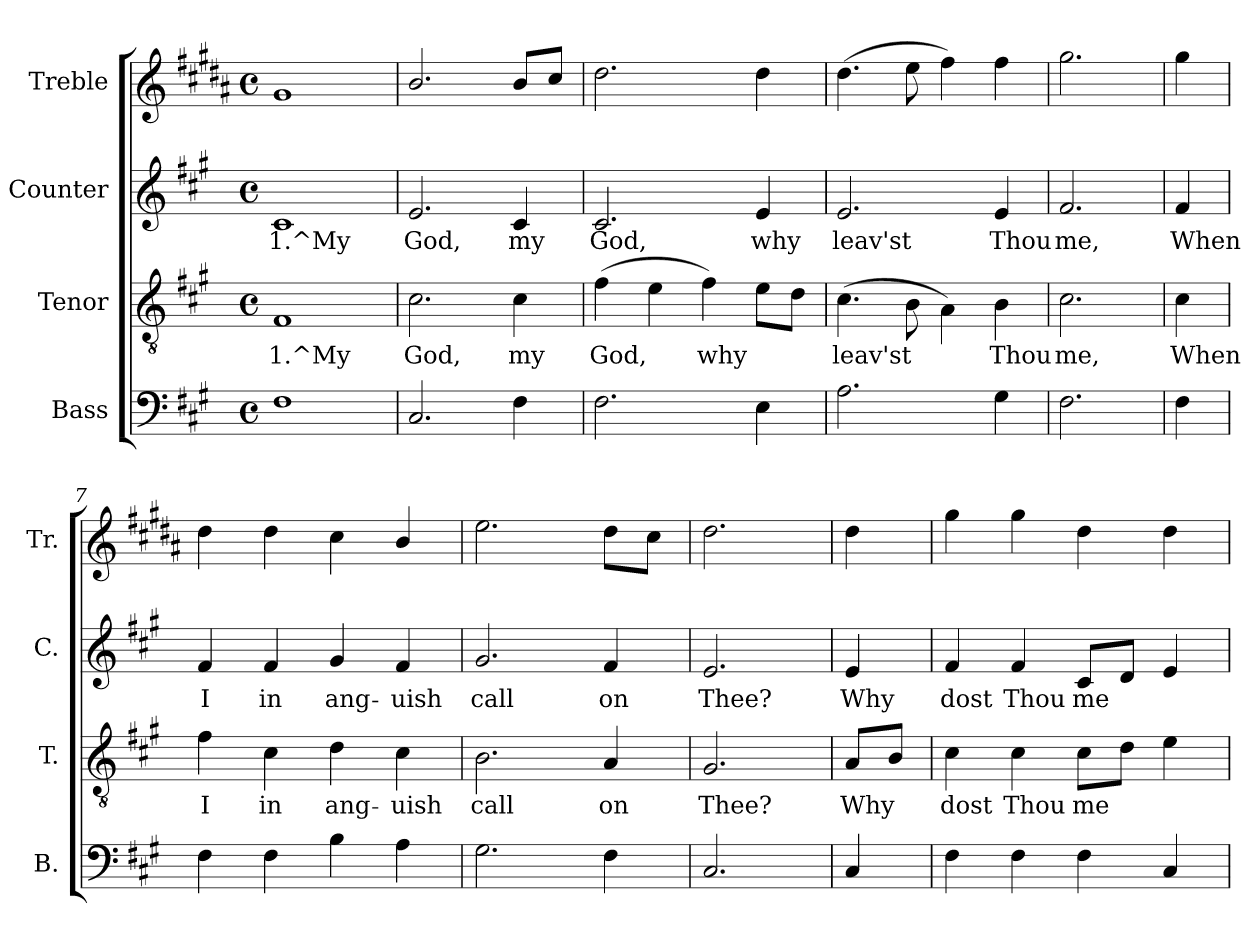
**kern	**text	**kern	**text	**kern	**text	**kern
*part4	*part4	*part3	*part3	*part2	*part2	*part1
*staff4	*staff4	*staff3	*staff3	*staff2	*staff2	*staff1
*I"Bass	*	*I"Tenor	*	*I"Counter	*	*I"Treble
*I'B.	*	*I'T.	*	*I'C.	*	*I'Tr.
!!LO:PB:g=z
*stria5	*	*stria5	*	*stria5	*	*stria5
*clefF4	*	*clefGv2	*	*clefG2	*	*clefG2
*	*	*	*	*	*	*ITrd1c2
*k[f#c#g#]	*	*k[f#c#g#]	*	*k[f#c#g#]	*	*k[f#c#g#]
*A:	*	*A:	*	*A:	*	*A:
*M4/4	*	*M4/4	*	*M4/4	*	*M4/4
*met(c)	*	*met(c)	*	*met(c)	*	*met(c)
=1	=1	=1	=1	=1	=1	=1
!	!LO:LY:b:rj	!	!LO:LY:a:rj	!	!LO:LY:b:rj	!
1F#	.	1F#	1.^My	1c#	1.^My	1f#
=2	=2	=2	=2	=2	=2	=2
!	!LO:LY:b:rj	!	!LO:LY:a:rj	!	!LO:LY:b:rj	!
2.C#/	.	2.c#\	God,	2.e/	God,	2.a/
!	!LO:LY:b:rj	!	!LO:LY:a:rj	!	!LO:LY:b:rj	!
4F#\	.	4c#\	my	4c#/	my	8a/L
.	.	.	.	.	.	8b/J
=3	=3	=3	=3	=3	=3	=3
!	!LO:LY:b:rj	!	!LO:LY:a:rj	!	!LO:LY:b:rj	!
2.F#\	.	(>4f#\	God,	2.c#/	God,	2.cc#\
!	!	!	!LO:LY:a:rj	!	!	!
.	.	4e\	.	.	.	.
!	!	!	!LO:LY:a:rj	!	!	!
.	.	4f#\)	why	.	.	.
!	!LO:LY:b:rj	!	!LO:LY:a:rj	!	!LO:LY:b:rj	!
4E\	.	8e\L	.	4e/	why	4cc#\
!	!	!	!LO:LY:a:rj	!	!	!
.	.	8d\J	.	.	.	.
=4	=4	=4	=4	=4	=4	=4
!	!LO:LY:b:rj	!	!LO:LY:a:rj	!	!LO:LY:b:rj	!
2.A\	.	(>4.c#\	leav'st	2.e/	leav'st	(>4.cc#\
!	!	!	!LO:LY:a:rj	!	!	!
.	.	8B\	.	.	.	8dd\
!	!	!	!LO:LY:a:rj	!	!	!
.	.	4A\)	.	.	.	4ee\)
!	!LO:LY:b:rj	!	!LO:LY:a:rj	!	!LO:LY:b:rj	!
4G#\	.	4B\	Thou	4e/	Thou	4ee\
=5	=5	=5	=5	=5	=5	=5
!	!LO:LY:b:rj	!	!LO:LY:a:rj	!	!LO:LY:b:rj	!
2.F#\	.	2.c#\	me,	2.f#/	me,	2.ff#\
=6	=6	=6	=6	=6	=6	=6
!	!LO:LY:b:rj	!	!LO:LY:a:rj	!	!LO:LY:b:rj	!
4F#\	.	4c#\	When	4f#/	When	4ff#\
=7	=7	=7	=7	=7	=7	=7
!	!LO:LY:b:rj	!	!LO:LY:a:rj	!	!LO:LY:b:rj	!
4F#\	.	4f#\	I	4f#/	I	4cc#\
!	!LO:LY:b:rj	!	!LO:LY:a:rj	!	!LO:LY:b:rj	!
4F#\	.	4c#\	in	4f#/	in	4cc#\
!	!LO:LY:b:rj	!	!LO:LY:a:rj	!	!LO:LY:b:rj	!
4B\	.	4d\	ang-	4g#/	ang-	4b\
!	!LO:LY:b:rj	!	!LO:LY:a:rj	!	!LO:LY:b:rj	!
4A\	.	4c#\	-uish	4f#/	-uish	4a/
=8	=8	=8	=8	=8	=8	=8
!	!LO:LY:b:rj	!	!LO:LY:a:rj	!	!LO:LY:b:rj	!
2.G#\	.	2.B\	call	2.g#/	call	2.dd\
!	!LO:LY:b:rj	!	!LO:LY:a:rj	!	!LO:LY:b:rj	!
4F#\	.	4A/	on	4f#/	on	8cc#\L
.	.	.	.	.	.	8b\J
=9	=9	=9	=9	=9	=9	=9
!	!LO:LY:b:rj	!	!LO:LY:a:rj	!	!LO:LY:b:rj	!
2.C#/	.	2.G#/	Thee?	2.e/	Thee?	2.cc#\
=10	=10	=10	=10	=10	=10	=10
!	!LO:LY:b:rj	!	!LO:LY:a:rj	!	!LO:LY:b:rj	!
4C#/	.	8A/L	Why	4e/	Why	4cc#\
!	!	!	!LO:LY:a:rj	!	!	!
.	.	8B/J	.	.	.	.
!!LO:LB:g=z
=11	=11	=11	=11	=11	=11	=11
!	!LO:LY:b:rj	!	!LO:LY:a:rj	!	!LO:LY:b:rj	!
4F#\	.	4c#\	dost	4f#/	dost	4ff#\
!	!LO:LY:b:rj	!	!LO:LY:a:rj	!	!LO:LY:b:rj	!
4F#\	.	4c#\	Thou	4f#/	Thou	4ff#\
!	!LO:LY:b:rj	!	!LO:LY:a:rj	!	!LO:LY:b:rj	!
4F#\	.	8c#\L	me	8c#/L	me	4cc#\
!	!	!	!LO:LY:a:rj	!	!LO:LY:b:rj	!
.	.	8d\J	.	8d/J	.	.
!	!LO:LY:b:rj	!	!LO:LY:a:rj	!	!LO:LY:b:rj	!
4C#/	.	4e\	.	4e/	.	4cc#>\
=	=	=	=	=	=	=
*-	*-	*-	*-	*-	*-	*-
